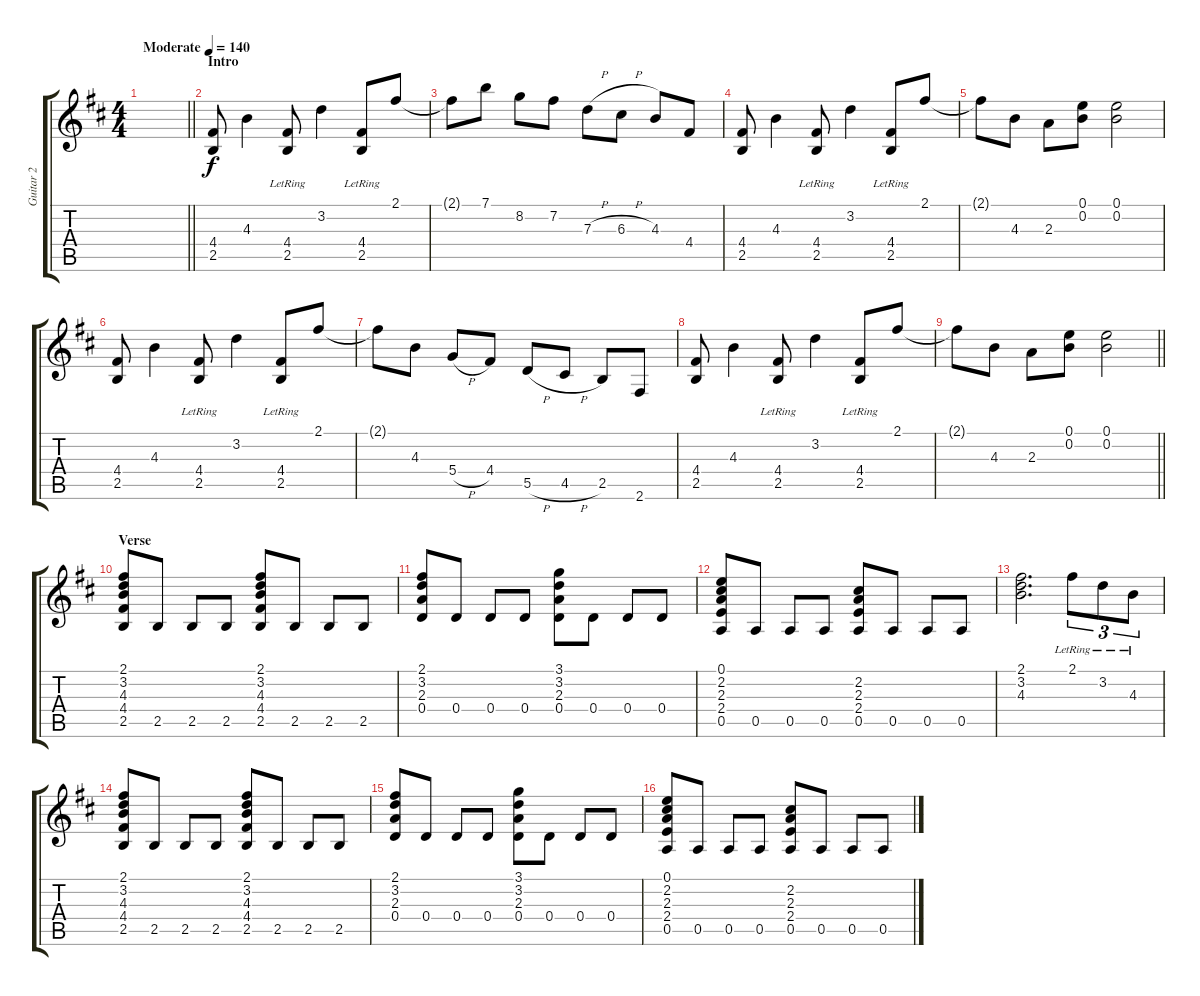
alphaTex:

\track ("Guitar 2" "Guitar 2") {instrument overdrivenguitar}
\staff {score tabs}
\tuning (E4 B3 G3 D3 A2 E2) {hide}
\ts (4 4)
\tempo (140 "Moderate")
\clef g2
\barLineRight lightlight
\ks d
|
\section ("" "Intro")
(4.4 2.5).8 4.3.4 (4.4 2.5{lr}).8 3.2.4 (4.4{lr} 2.5{lr}).8 2.1.8 |
2.1{t}.8 7.1.8 8.2.8 7.2.8 7.3{h}.8 6.3{h}.8 4.3.8 4.4.8 |
(4.4 2.5).8 4.3.4 (4.4 2.5{lr}).8 3.2.4 (4.4{lr} 2.5{lr}).8 2.1.8 |
2.1{t}.8 4.3.8 2.3.8 (0.1 0.2).8 (0.1 0.2).2 |
(4.4 2.5).8 4.3.4 (4.4 2.5{lr}).8 3.2.4 (4.4{lr} 2.5{lr}).8 2.1.8 |
2.1{t}.8 4.3.8 5.4{h}.8 4.4.8 5.5{h}.8 4.5{h}.8 2.5.8 2.6.8 |
(4.4 2.5).8 4.3.4 (4.4 2.5{lr}).8 3.2.4 (4.4{lr} 2.5{lr}).8 2.1.8 |
\barLineRight lightlight
2.1{t}.8 4.3.8 2.3.8 (0.1 0.2).8 (0.1 0.2).2 |
\section ("" "Verse")
(2.1 3.2 4.3 4.4 2.5).8 2.5.8 2.5.8 2.5.8 (2.1 3.2 4.3 4.4 2.5).8 2.5.8 2.5.8 2.5.8 |
(2.1 3.2 2.3 0.4).8 0.4.8 0.4.8 0.4.8 (3.1 3.2 2.3 0.4).8 0.4.8 0.4.8 0.4.8 |
(0.1 2.2 2.3 2.4 0.5).8 0.5.8 0.5.8 0.5.8 (2.2 2.3 2.4 0.5).8 0.5.8 0.5.8 0.5.8 |
(2.1 3.2 4.3).2{d} 2.1{lr}.8{tu (3 2)} 3.2{lr}.8{tu (3 2)} 4.3{lr}.8{tu (3 2)} |
(2.1 3.2 4.3 4.4 2.5).8 2.5.8 2.5.8 2.5.8 (2.1 3.2 4.3 4.4 2.5).8 2.5.8 2.5.8 2.5.8 |
(2.1 3.2 2.3 0.4).8 0.4.8 0.4.8 0.4.8 (3.1 3.2 2.3 0.4).8 0.4.8 0.4.8 0.4.8 |
(0.1 2.2 2.3 2.4 0.5).8 0.5.8 0.5.8 0.5.8 (2.2 2.3 2.4 0.5).8 0.5.8 0.5.8 0.5.8
